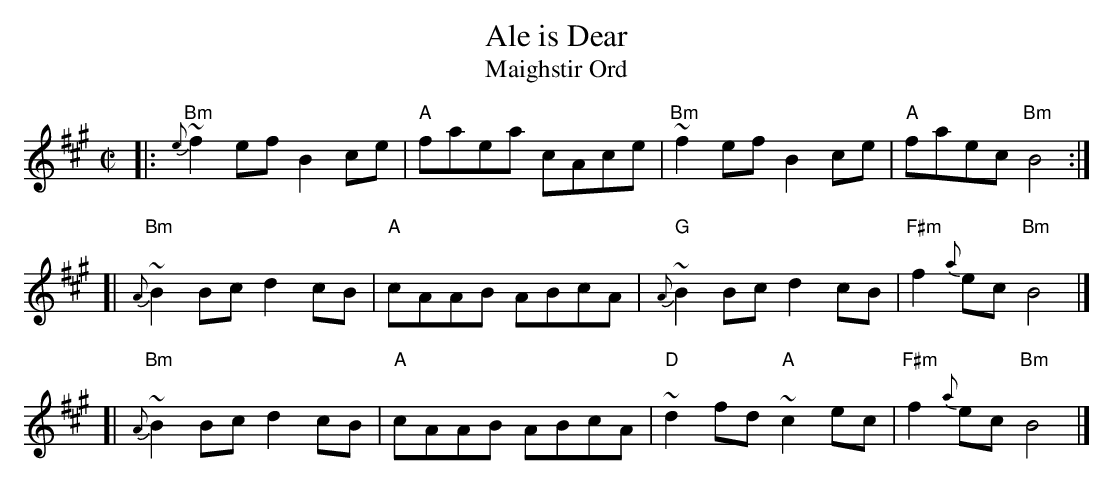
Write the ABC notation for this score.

X:1
T: Ale is Dear
T: Maighstir Ord
M: C|
L: 1/8
K: BDor
|: "Bm"{e}~f2ef B2ce | "A"faea cAce | "Bm"  ~f2ef     B2ce | "A"  faec    "Bm"B4 :|
[| "Bm"{A}~B2Bc d2cB | "A"cAAB ABcA | "G"{A}~B2Bc     d2cB | "F#m"f2{a}ec "Bm"B4 |]
[| "Bm"{A}~B2Bc d2cB | "A"cAAB ABcA | "D"   ~d2fd "A"~c2ec | "F#m"f2{a}ec "Bm"B4 |]
